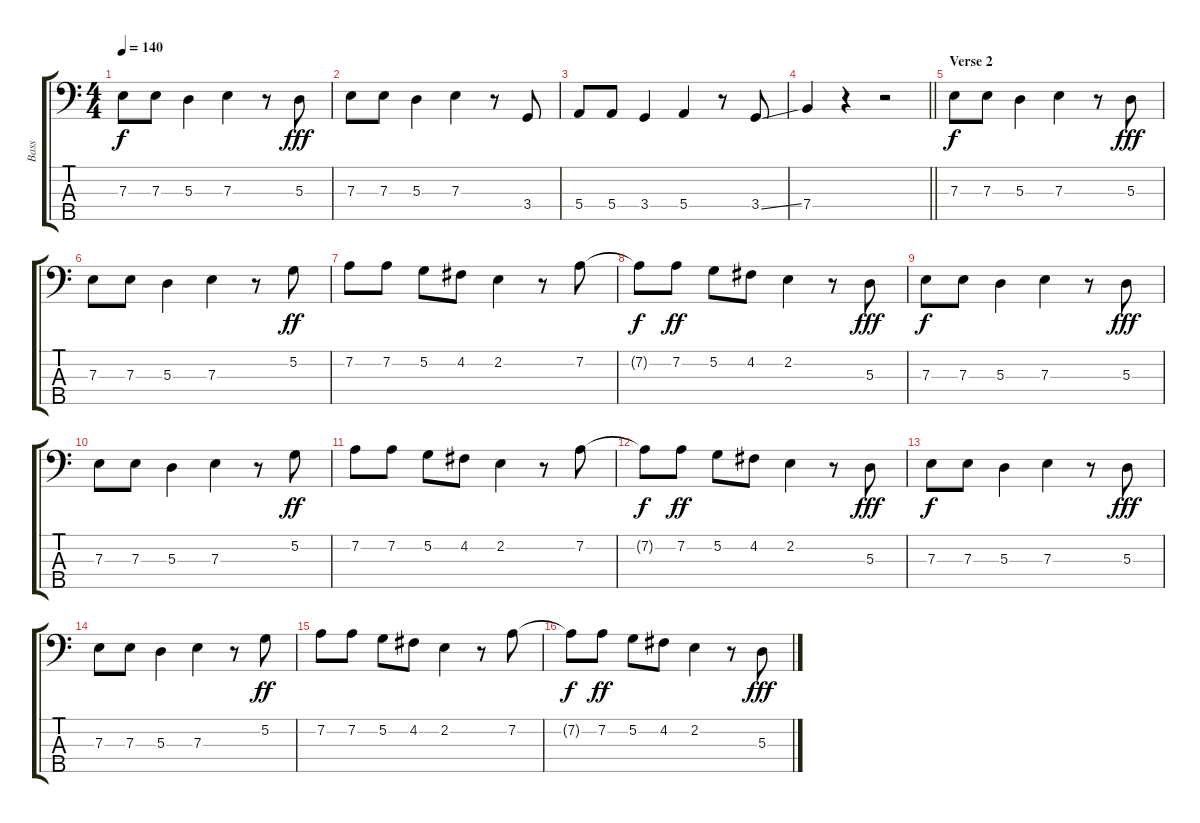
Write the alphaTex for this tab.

\track ("Bass" "Bass") {instrument electricbasspick}
\staff {score tabs}
\tuning (G2 D2 A1 E1 B0) {hide}
\ts (4 4)
\tempo 140
\clef f4
\ks c
7.3.8{dy f} 7.3.8 5.3.4 7.3.4 r.8 5.3.8{dy fff} |
7.3.8 7.3.8 5.3.4 7.3.4 r.8 3.4.8 |
5.4.8 5.4.8 3.4.4 5.4.4 r.8 3.4{ss}.8 |
\barLineRight lightlight
7.4.4 r.4 r.2 |
\section ("" "Verse 2")
7.3.8{dy f volume 14} 7.3.8 5.3.4 7.3.4 r.8 5.3.8{dy fff} |
7.3.8 7.3.8 5.3.4 7.3.4 r.8 5.2.8{dy ff} |
7.2.8 7.2.8 5.2.8 4.2.8 2.2.4 r.8 7.2.8 |
7.2{t}.8{dy f} 7.2.8{dy ff} 5.2.8 4.2.8 2.2.4 r.8 5.3.8{dy fff} |
7.3.8{dy f} 7.3.8 5.3.4 7.3.4 r.8 5.3.8{dy fff} |
7.3.8 7.3.8 5.3.4 7.3.4 r.8 5.2.8{dy ff} |
7.2.8 7.2.8 5.2.8 4.2.8 2.2.4 r.8 7.2.8 |
7.2{t}.8{dy f} 7.2.8{dy ff} 5.2.8 4.2.8 2.2.4 r.8 5.3.8{dy fff} |
7.3.8{dy f} 7.3.8 5.3.4 7.3.4 r.8 5.3.8{dy fff} |
7.3.8 7.3.8 5.3.4 7.3.4 r.8 5.2.8{dy ff} |
7.2.8 7.2.8 5.2.8 4.2.8 2.2.4 r.8 7.2.8 |
7.2{t}.8{dy f} 7.2.8{dy ff} 5.2.8 4.2.8 2.2.4 r.8 5.3.8{dy fff}
